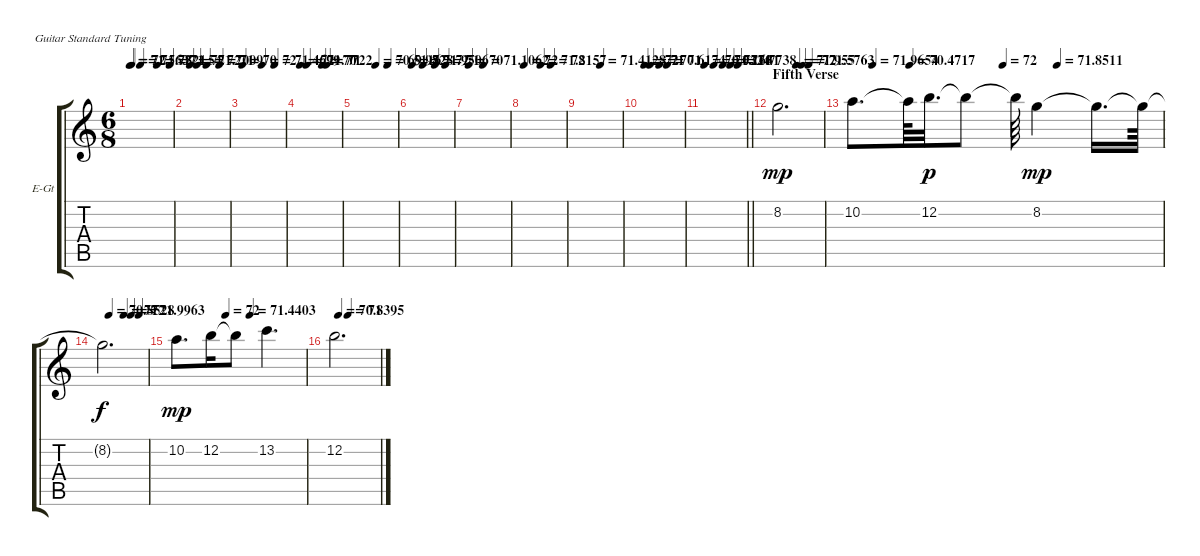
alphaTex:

\bracketExtendMode groupsimilarinstruments
\firstSystemTrackNameOrientation horizontal
\otherSystemsTrackNameOrientation horizontal
\track ("Electric hi gain 1 " "E-Gt") {instrument distortionguitar}
\staff {score tabs}
\tuning (E4 B3 G3 D3 A2 E2)
\ts (6 8)
\tempo
71.5637
\tempo (72 0.03125)
\tempo (71.7821 0.24375)
\tempo (72 0.65)
\tempo (71.54 0.95)
\accidentals auto
\clef g2
\ottava regular
\simile none
\ks c
|
\tempo (72 0.09375)
\tempo (71.7009 0.2625)
\tempo (72 0.4875)
\tempo (71 0.79375)
|
\tempo 70
\tempo (72 0.46875)
\tempo (71.4699 0.7625)
|
\tempo (72 0.0375)
\tempo (71.7722 0.19375)
\tempo (70 0.5625)
\tempo (71 0.675)
|
\tempo (70.5116 0.49375)
\tempo (69.9828 0.78125)
|
\tempo (72 0.025)
\tempo (71.9506 0.2875)
\tempo (72 0.58125)
\tempo (71 0.825)
|
\tempo (70 0.04375)
\tempo (71.1062 0.3875)
|
\tempo (72 0.01875)
\tempo (71.8157 0.41875)
\tempo (72 0.6625)
|
\tempo (71.4128 0.5)
|
\tempo (72 0.06875)
\tempo (71 0.20625)
\tempo (70.6174 0.43125)
\tempo (71 0.6125)
|
\tempo (70.0324 0.0375)
\tempo (71.1681 0.25625)
\tempo (72 0.475)
\tempo (71.7738 0.65)
\tempo (70 0.825)
\barLineRight lightlight
|
\section ("" "Fifth Verse")
\tempo (71.955 0.43125)
\tempo (72 0.55625)
\tempo (71.5763 0.7)
8.2.2{d dy mp} |
\tempo (71.9654 0.06875)
\tempo (70.4717 0.1875)
\tempo (72 0.4875)
\tempo (71.8511 0.6625)
10.2.8{d} 10.2{t}.64 12.2.32{d dy p} 12.2{t}.8 12.2{t}.64 8.2.4{dy mp} 8.2{t}.16{d} 8.2{t}.64 |
\tempo (70.8528 0.16875)
\tempo (71 0.49375)
\tempo (72 0.65)
\tempo (71.9963 0.825)
8.2{t}.2{d dy f} |
\tempo (72 0.3875)
\tempo (71.4403 0.575)
10.2.8{d dy mp} 12.2.16 12.2{t}.8 13.2.4{d} |
\tempo (70.8395 0.1125)
\tempo (71 0.3125)
12.2.2{d}
